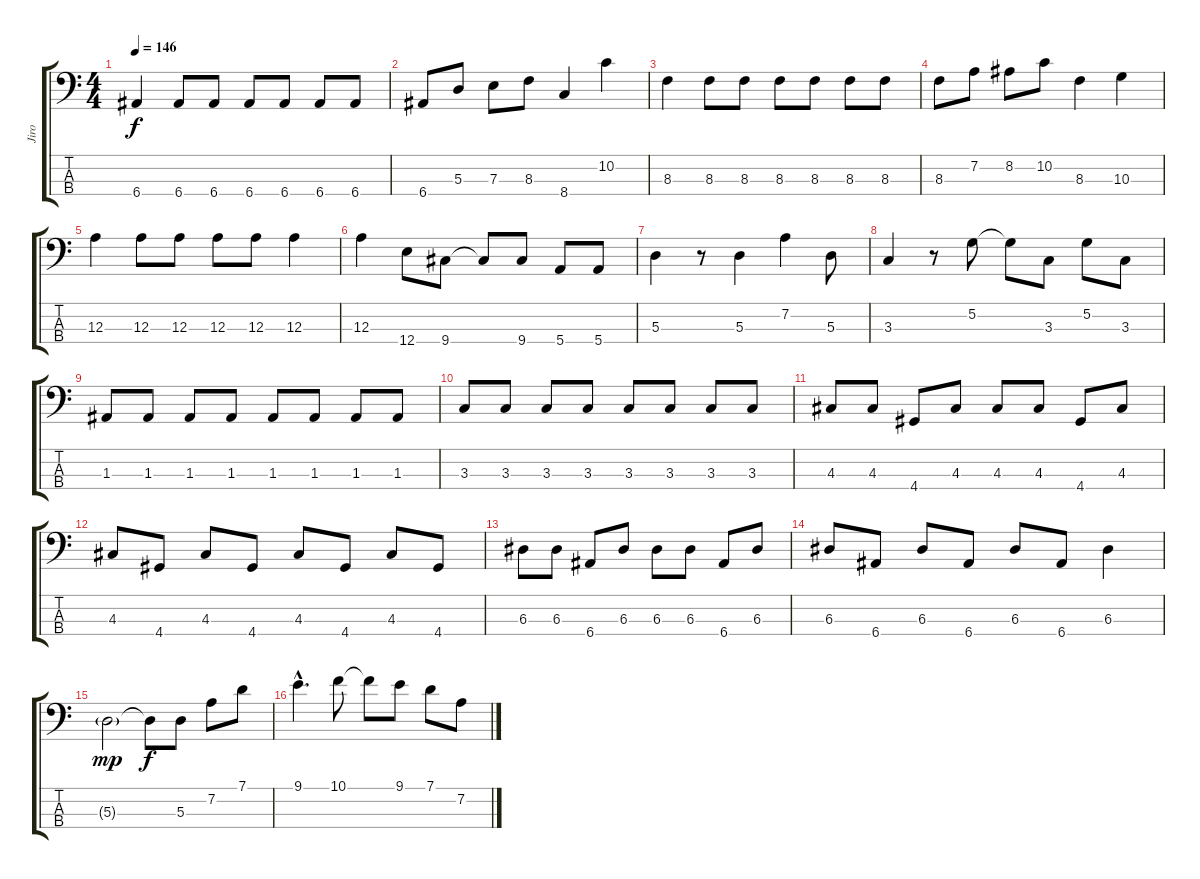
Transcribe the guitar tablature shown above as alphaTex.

\track ("Jiro" "Jiro") {instrument electricbasspick}
\staff {score tabs}
\tuning (G2 D2 A1 E1) {hide}
\ts (4 4)
\tempo 146
\clef f4
\ks c
6.4.4{dy f} 6.4.8 6.4.8 6.4.8 6.4.8 6.4.8 6.4.8 |
6.4.8 5.3.8 7.3.8 8.3.8 8.4.4 10.2.4 |
8.3.4 8.3.8 8.3.8 8.3.8 8.3.8 8.3.8 8.3.8 |
8.3.8 7.2.8 8.2.8 10.2.8 8.3.4 10.3.4 |
12.3.4 12.3.8 12.3.8 12.3.8 12.3.8 12.3.4 |
12.3.4 12.4.8 9.4.8 9.4{t}.8 9.4.8 5.4.8 5.4.8 |
5.3.4 r.8 5.3.4 7.2.4 5.3.8 |
3.3.4 r.8 5.2.8 5.2{t}.8 3.3.8 5.2.8 3.3.8 |
1.3.8 1.3.8 1.3.8 1.3.8 1.3.8 1.3.8 1.3.8 1.3.8 |
3.3.8 3.3.8 3.3.8 3.3.8 3.3.8 3.3.8 3.3.8 3.3.8 |
4.3.8 4.3.8 4.4.8 4.3.8 4.3.8 4.3.8 4.4.8 4.3.8 |
4.3.8 4.4.8 4.3.8 4.4.8 4.3.8 4.4.8 4.3.8 4.4.8 |
6.3.8 6.3.8 6.4.8 6.3.8 6.3.8 6.3.8 6.4.8 6.3.8 |
6.3.8 6.4.8 6.3.8 6.4.8 6.3.8 6.4.8 6.3.4 |
5.3{g}.2{dy mp} 5.3{t}.8{dy f} 5.3.8 7.2.8 7.1.8 |
9.1{hac}.4{d} 10.1.8 10.1{t}.8 9.1.8 7.1.8 7.2.8
